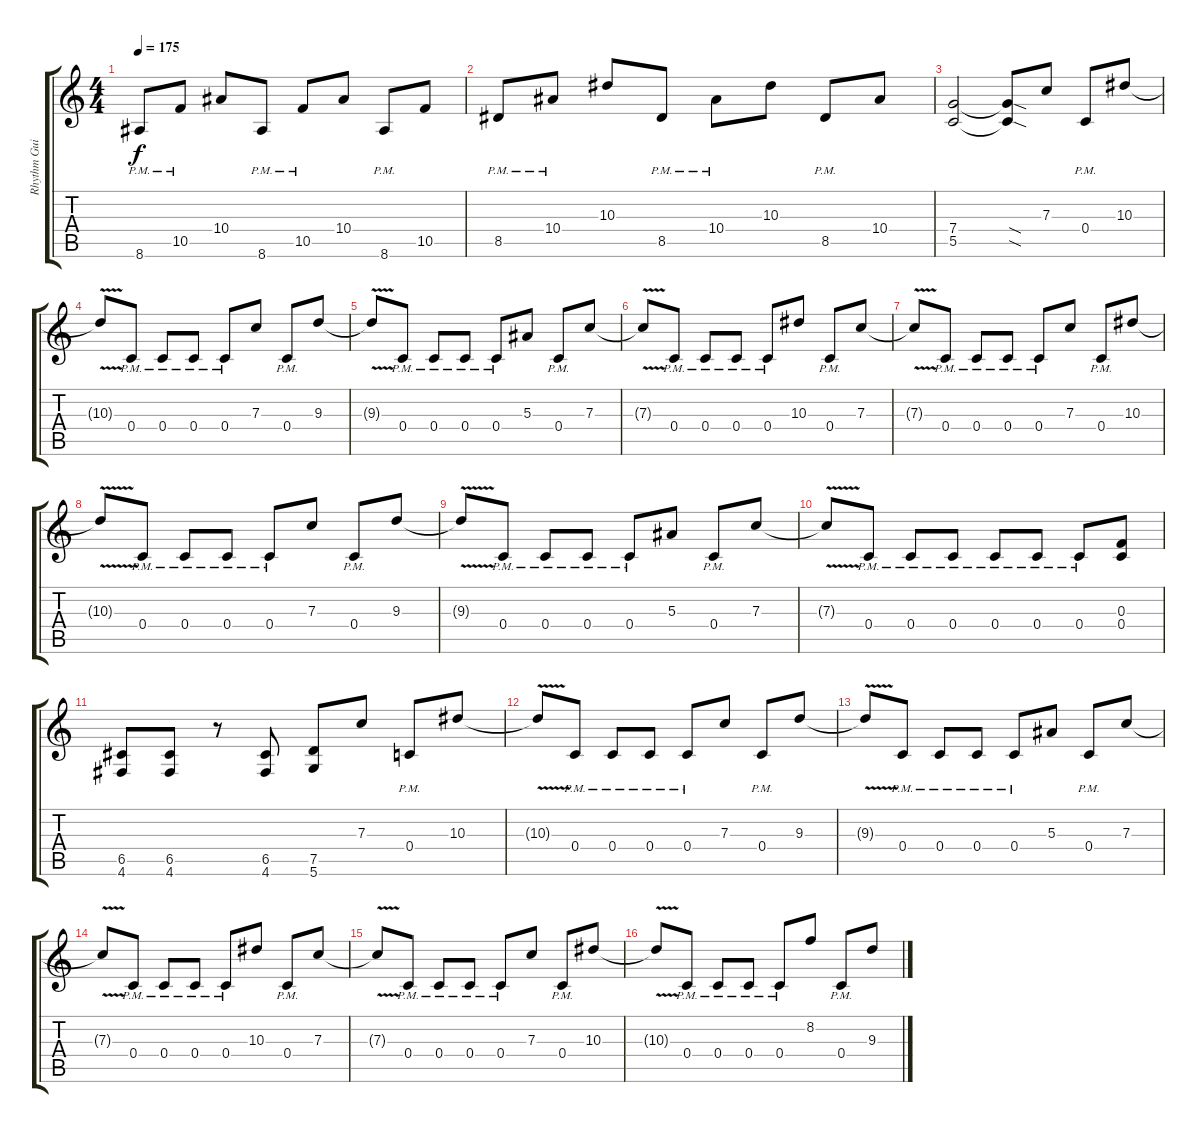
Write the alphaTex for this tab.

\track ("Rhythm Guitar" "Rhythm Gui") {instrument distortionguitar}
\staff {score tabs}
\tuning (D4 A3 F3 C3 G2 D2) {hide}
\ts (4 4)
\tempo 175
\clef g2
\ks c
8.6{pm}.8{dy f} 10.5{pm}.8 10.4.8 8.6{pm}.8 10.5{pm}.8 10.4.8 8.6{pm}.8 10.5.8 |
8.5{pm}.8 10.4{pm}.8 10.3.8 8.5{pm}.8 10.4{pm}.8 10.3.8 8.5{pm}.8 10.4.8 |
(7.4 5.5).2 (7.4{sod t} 5.5{sod t}).8 7.3.8 0.4{pm}.8 10.3.8 |
10.3{v t}.8 0.4{pm}.8 0.4{pm}.8 0.4{pm}.8 0.4{pm}.8 7.3.8 0.4{pm}.8 9.3.8 |
9.3{v t}.8 0.4{pm}.8 0.4{pm}.8 0.4{pm}.8 0.4{pm}.8 5.3.8 0.4{pm}.8 7.3.8 |
7.3{v t}.8 0.4{pm}.8 0.4{pm}.8 0.4{pm}.8 0.4{pm}.8 10.3.8 0.4{pm}.8 7.3.8 |
7.3{v t}.8 0.4{pm}.8 0.4{pm}.8 0.4{pm}.8 0.4{pm}.8 7.3.8 0.4{pm}.8 10.3.8 |
10.3{v t}.8 0.4{pm}.8 0.4{pm}.8 0.4{pm}.8 0.4{pm}.8 7.3.8 0.4{pm}.8 9.3.8 |
9.3{v t}.8 0.4{pm}.8 0.4{pm}.8 0.4{pm}.8 0.4{pm}.8 5.3.8 0.4{pm}.8 7.3.8 |
7.3{v t}.8 0.4{pm}.8 0.4{pm}.8 0.4{pm}.8 0.4{pm}.8 0.4{pm}.8 0.4{pm}.8 (0.3 0.4).8 |
(6.5 4.6).8 (6.5 4.6).8 r.8 (6.5 4.6).8 (7.5 5.6).8 7.3.8 0.4{pm}.8 10.3.8 |
10.3{v t}.8 0.4{pm}.8 0.4{pm}.8 0.4{pm}.8 0.4{pm}.8 7.3.8 0.4{pm}.8 9.3.8 |
9.3{v t}.8 0.4{pm}.8 0.4{pm}.8 0.4{pm}.8 0.4{pm}.8 5.3.8 0.4{pm}.8 7.3.8 |
7.3{v t}.8 0.4{pm}.8 0.4{pm}.8 0.4{pm}.8 0.4{pm}.8 10.3.8 0.4{pm}.8 7.3.8 |
7.3{v t}.8 0.4{pm}.8 0.4{pm}.8 0.4{pm}.8 0.4{pm}.8 7.3.8 0.4{pm}.8 10.3.8 |
10.3{v t}.8 0.4{pm}.8 0.4{pm}.8 0.4{pm}.8 0.4{pm}.8 8.2.8 0.4{pm}.8 9.3.8
